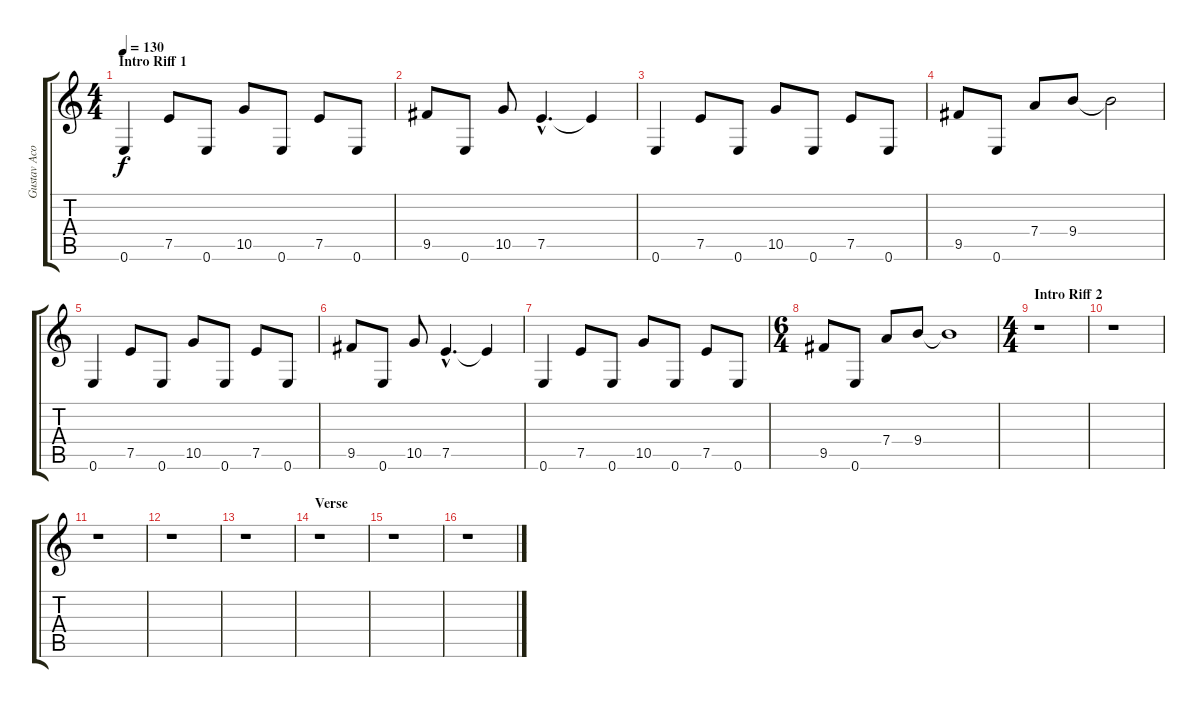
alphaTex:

\track ("Gustav Acoustic" "Gustav Aco") {instrument electricguitarclean}
\staff {score tabs}
\tuning (E4 B3 G3 D3 A2 E2) {hide}
\ts (4 4)
\section ("" "Intro Riff 1")
\tempo 130
\clef g2
\ks c
0.6.4{dy f instrument electricguitarclean} 7.5.8 0.6.8 10.5.8 0.6.8 7.5.8 0.6.8 |
9.5.8 0.6.8 10.5.8 7.5{hac}.4{d} 7.5{t}.4 |
0.6.4 7.5.8 0.6.8 10.5.8 0.6.8 7.5.8 0.6.8 |
9.5.8 0.6.8 7.4.8 9.4.8 9.4{t}.2 |
0.6.4 7.5.8 0.6.8 10.5.8 0.6.8 7.5.8 0.6.8 |
9.5.8 0.6.8 10.5.8 7.5{hac}.4{d} 7.5{t}.4 |
0.6.4 7.5.8 0.6.8 10.5.8 0.6.8 7.5.8 0.6.8 |
\ts (6 4)
9.5.8 0.6.8 7.4.8 9.4.8 9.4{t}.1 |
\ts (4 4)
\section ("" "Intro Riff 2")
r.1 |
r.1 |
r.1 |
r.1 |
r.1 |
\section ("" "Verse")
r.1 |
r.1 |
r.1
